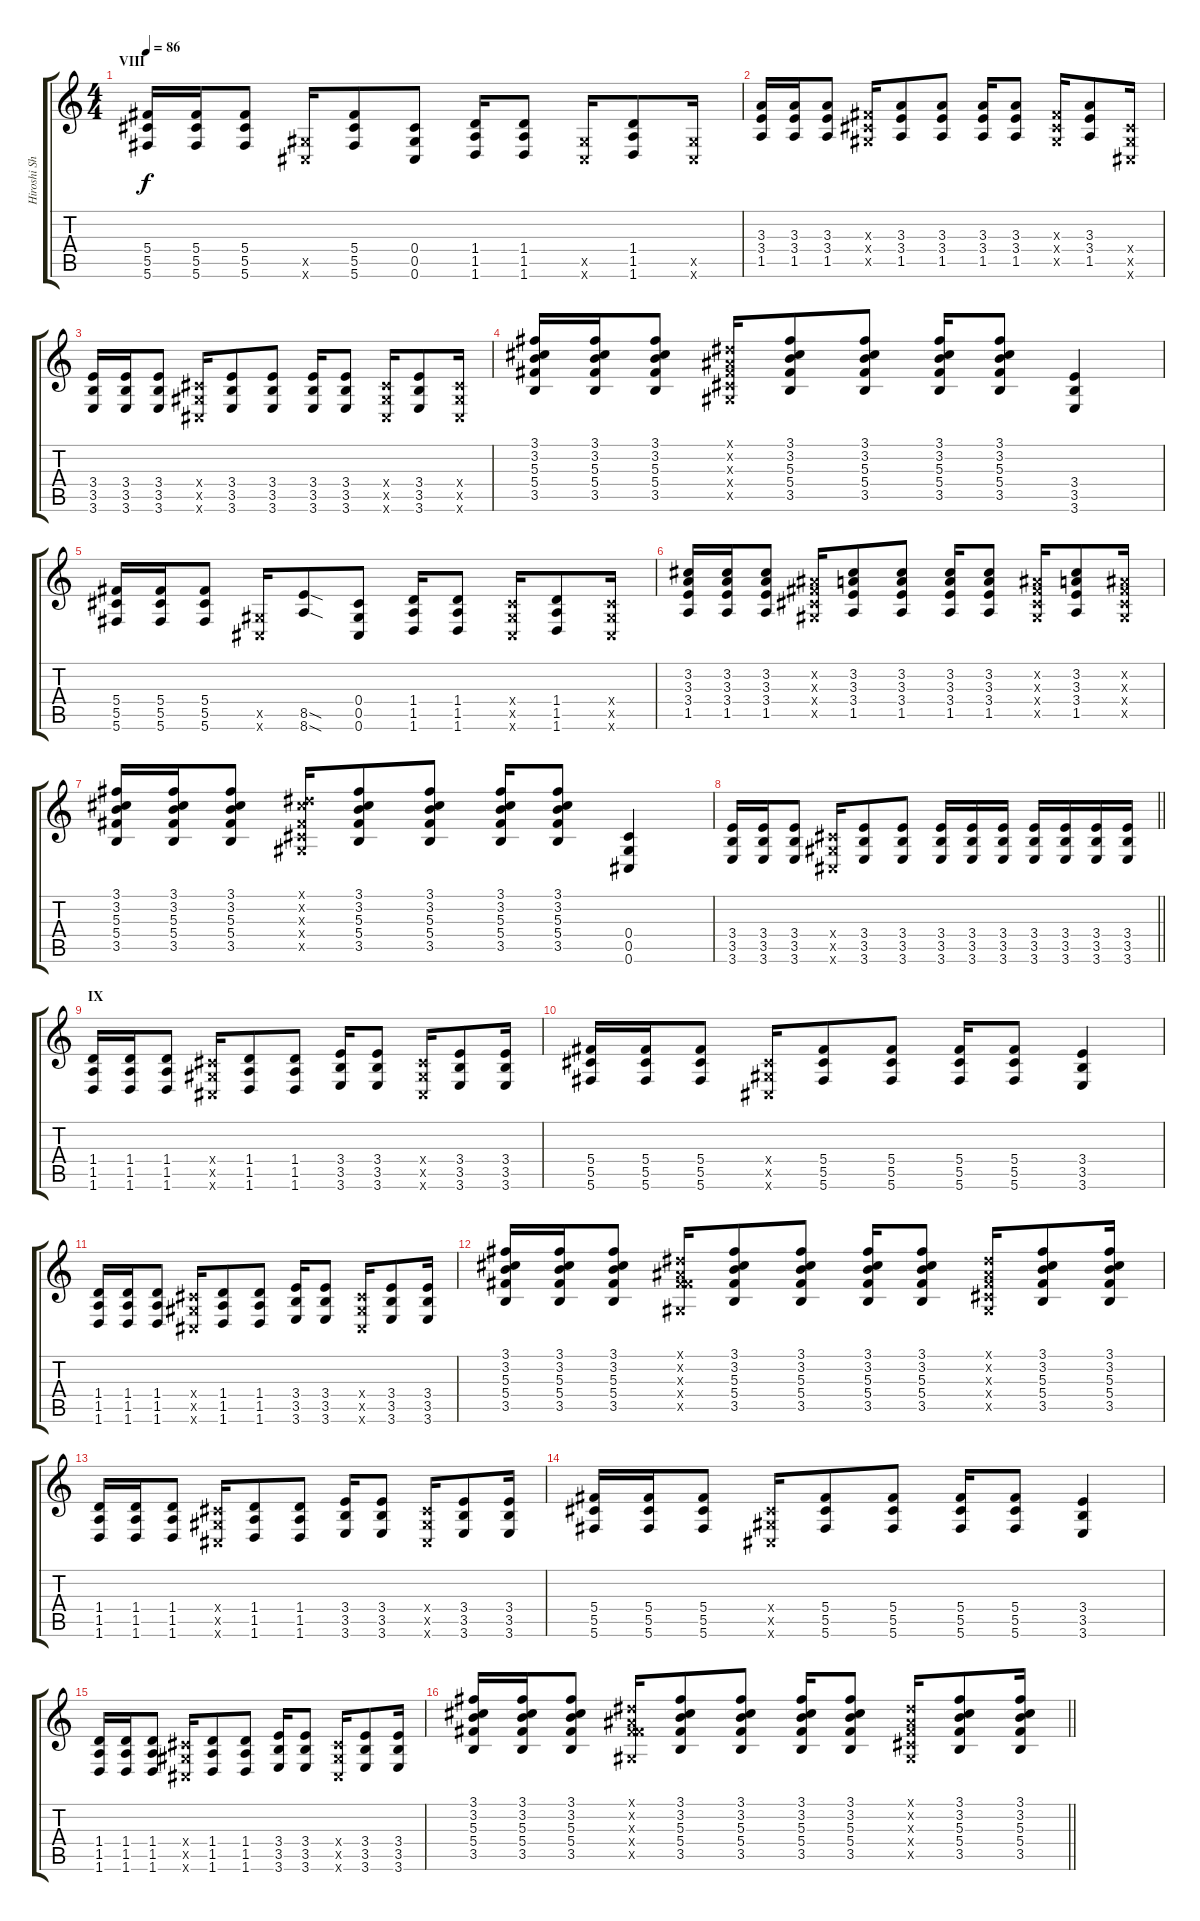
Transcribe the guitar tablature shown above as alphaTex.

\track ("Hiroshi Shibasaki" "Hiroshi Sh") {instrument overdrivenguitar}
\staff {score tabs}
\tuning (Eb4 Bb3 Gb3 Db3 Ab2 Db2) {hide}
\ts (4 4)
\section ("" "VIII")
\tempo 86
\clef g2
\ks c
(5.4 5.5 5.6).16{dy f} (5.4 5.5 5.6).16 (5.4 5.5 5.6).8 (0.5{x} 0.6{x}).16 (5.4 5.5 5.6).8 (0.4 0.5 0.6).8 (1.4 1.5 1.6).16 (1.4 1.5 1.6).8 (0.5{x} 0.6{x}).16 (1.4 1.5 1.6).8 (0.5{x} 0.6{x}).16 |
(3.3 3.4 1.5).16 (3.3 3.4 1.5).16 (3.3 3.4 1.5).8 (0.3{x} 0.4{x} 0.5{x}).16 (3.3 3.4 1.5).8 (3.3 3.4 1.5).8 (3.3 3.4 1.5).16 (3.3 3.4 1.5).8 (0.3{x} 0.4{x} 0.5{x}).16 (3.3 3.4 1.5).8 (0.4{x} 0.5{x} 0.6{x}).16 |
(3.4 3.5 3.6).16 (3.4 3.5 3.6).16 (3.4 3.5 3.6).8 (0.4{x} 0.5{x} 0.6{x}).16 (3.4 3.5 3.6).8 (3.4 3.5 3.6).8 (3.4 3.5 3.6).16 (3.4 3.5 3.6).8 (0.4{x} 0.5{x} 0.6{x}).16 (3.4 3.5 3.6).8 (0.4{x} 0.5{x} 0.6{x}).16 |
(3.1 3.2 5.3 5.4 3.5).16 (3.1 3.2 5.3 5.4 3.5).16 (3.1 3.2 5.3 5.4 3.5).8 (0.1{x} 0.2{x} 0.3{x} 0.4{x} 0.5{x}).16 (3.1 3.2 5.3 5.4 3.5).8 (3.1 3.2 5.3 5.4 3.5).8 (3.1 3.2 5.3 5.4 3.5).16 (3.1 3.2 5.3 5.4 3.5).8 (3.4 3.5 3.6).4 |
(5.4 5.5 5.6).16 (5.4 5.5 5.6).16 (5.4 5.5 5.6).8 (0.5{x} 0.6{x}).16 (8.5{sod} 8.6{sod}).8 (0.4 0.5 0.6).8 (1.4 1.5 1.6).16 (1.4 1.5 1.6).8 (0.4{x} 0.5{x} 0.6{x}).16 (1.4 1.5 1.6).8 (0.4{x} 0.5{x} 0.6{x}).16 |
(3.2 3.3 3.4 1.5).16 (3.2 3.3 3.4 1.5).16 (3.2 3.3 3.4 1.5).8 (0.2{x} 0.3{x} 0.4{x} 0.5{x}).16 (3.2 3.3 3.4 1.5).8 (3.2 3.3 3.4 1.5).8 (3.2 3.3 3.4 1.5).16 (3.2 3.3 3.4 1.5).8 (0.2{x} 0.3{x} 0.4{x} 0.5{x}).16 (3.2 3.3 3.4 1.5).8 (0.2{x} 0.3{x} 0.4{x} 0.5{x}).16 |
(3.1 3.2 5.3 5.4 3.5).16 (3.1 3.2 5.3 5.4 3.5).16 (3.1 3.2 5.3 5.4 3.5).8 (0.1{x} 3.2{x} 0.3{x} 0.4{x} 0.5{x}).16 (3.1 3.2 5.3 5.4 3.5).8 (3.1 3.2 5.3 5.4 3.5).8 (3.1 3.2 5.3 5.4 3.5).16 (3.1 3.2 5.3 5.4 3.5).8 (0.4 0.5 0.6).4 |
\barLineRight lightlight
(3.4 3.5 3.6).16 (3.4 3.5 3.6).16 (3.4 3.5 3.6).8 (0.4{x} 0.5{x} 0.6{x}).16 (3.4 3.5 3.6).8 (3.4 3.5 3.6).8 (3.4 3.5 3.6).16 (3.4 3.5 3.6).16 (3.4 3.5 3.6).16 (3.4 3.5 3.6).16 (3.4 3.5 3.6).16 (3.4 3.5 3.6).16 (3.4 3.5 3.6).16 |
\section ("" "IX")
(1.4 1.5 1.6).16 (1.4 1.5 1.6).16 (1.4 1.5 1.6).8 (0.4{x} 0.5{x} 0.6{x}).16 (1.4 1.5 1.6).8 (1.4 1.5 1.6).8 (3.4 3.5 3.6).16 (3.4 3.5 3.6).8 (0.4{x} 0.5{x} 0.6{x}).16 (3.4 3.5 3.6).8 (3.4 3.5 3.6).16 |
(5.4 5.5 5.6).16 (5.4 5.5 5.6).16 (5.4 5.5 5.6).8 (0.4{x} 0.5{x} 0.6{x}).16 (5.4 5.5 5.6).8 (5.4 5.5 5.6).8 (5.4 5.5 5.6).16 (5.4 5.5 5.6).8 (3.4 3.5 3.6).4 |
(1.4 1.5 1.6).16 (1.4 1.5 1.6).16 (1.4 1.5 1.6).8 (0.4{x} 0.5{x} 0.6{x}).16 (1.4 1.5 1.6).8 (1.4 1.5 1.6).8 (3.4 3.5 3.6).16 (3.4 3.5 3.6).8 (0.4{x} 0.5{x} 0.6{x}).16 (3.4 3.5 3.6).8 (3.4 3.5 3.6).16 |
(3.1 3.2 5.3 5.4 3.5).16 (3.1 3.2 5.3 5.4 3.5).16 (3.1 3.2 5.3 5.4 3.5).8 (0.1{x} 0.2{x} 0.3{x} 5.4{x} 0.5{x}).16 (3.1 3.2 5.3 5.4 3.5).8 (3.1 3.2 5.3 5.4 3.5).8 (3.1 3.2 5.3 5.4 3.5).16 (3.1 3.2 5.3 5.4 3.5).8 (0.1{x} 0.2{x} 0.3{x} 0.4{x} 0.5{x}).16 (3.1 3.2 5.3 5.4 3.5).8 (3.1 3.2 5.3 5.4 3.5).16 |
(1.4 1.5 1.6).16 (1.4 1.5 1.6).16 (1.4 1.5 1.6).8 (0.4{x} 0.5{x} 0.6{x}).16 (1.4 1.5 1.6).8 (1.4 1.5 1.6).8 (3.4 3.5 3.6).16 (3.4 3.5 3.6).8 (0.4{x} 0.5{x} 0.6{x}).16 (3.4 3.5 3.6).8 (3.4 3.5 3.6).16 |
(5.4 5.5 5.6).16 (5.4 5.5 5.6).16 (5.4 5.5 5.6).8 (0.4{x} 0.5{x} 0.6{x}).16 (5.4 5.5 5.6).8 (5.4 5.5 5.6).8 (5.4 5.5 5.6).16 (5.4 5.5 5.6).8 (3.4 3.5 3.6).4 |
(1.4 1.5 1.6).16 (1.4 1.5 1.6).16 (1.4 1.5 1.6).8 (0.4{x} 0.5{x} 0.6{x}).16 (1.4 1.5 1.6).8 (1.4 1.5 1.6).8 (3.4 3.5 3.6).16 (3.4 3.5 3.6).8 (0.4{x} 0.5{x} 0.6{x}).16 (3.4 3.5 3.6).8 (3.4 3.5 3.6).16 |
\barLineRight lightlight
(3.1 3.2 5.3 5.4 3.5).16 (3.1 3.2 5.3 5.4 3.5).16 (3.1 3.2 5.3 5.4 3.5).8 (0.1{x} 0.2{x} 0.3{x} 5.4{x} 0.5{x}).16 (3.1 3.2 5.3 5.4 3.5).8 (3.1 3.2 5.3 5.4 3.5).8 (3.1 3.2 5.3 5.4 3.5).16 (3.1 3.2 5.3 5.4 3.5).8 (0.1{x} 0.2{x} 0.3{x} 0.4{x} 0.5{x}).16 (3.1 3.2 5.3 5.4 3.5).8 (3.1 3.2 5.3 5.4 3.5).16
